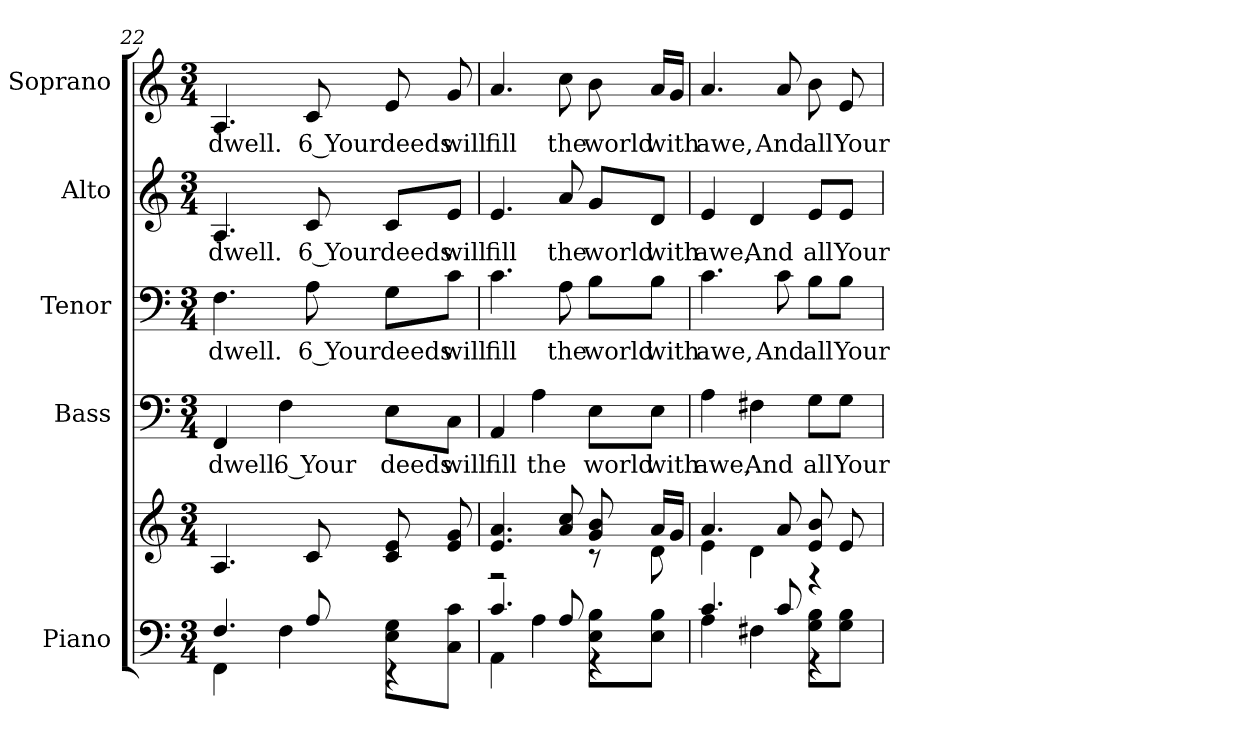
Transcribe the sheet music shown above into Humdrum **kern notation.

**kern	**kern	**kern	**text	**kern	**text	**kern	**text	**kern	**text
*part5	*part5	*part4	*part4	*part3	*part3	*part2	*part2	*part1	*part1
*staff6	*staff5	*staff4	*staff4	*staff3	*staff3	*staff2	*staff2	*staff1	*staff1
*I"Piano	*	*I"Bass	*	*I"Tenor	*	*I"Alto	*	*I"Soprano	*
*I'Pno.	*	*I'B.	*	*I'T.	*	*I'A.	*	*I'S.	*
*clefF4	*clefG2	*clefF4	*	*clefF4	*	*clefG2	*	*clefG2	*
*k[]	*k[]	*k[]	*	*k[]	*	*k[]	*	*k[]	*
*C:	*C:	*C:	*	*C:	*	*C:	*	*C:	*
*M3/4	*M3/4	*M3/4	*	*M3/4	*	*M3/4	*	*M3/4	*
=22	=22	=22	=22	=22	=22	=22	=22	=22	=22
*^	*	*	*	*	*	*	*	*	*
!	!	!	!	!LO:LY:b:color=#000000	!	!	!	!	!	!
!	!	!	!	!	!	!LO:LY:b:color=#000000	!	!	!	!
!	!	!	!	!	!	!	!	!LO:LY:b:color=#000000	!	!
!	!	!	!	!	!	!	!	!	!	!LO:LY:b:color=#000000
4.Fi/	4FFi\	4.Ai/	4FFi/	dwell.	4.Fi\	dwell.	4.Ai/	dwell.	4.Ai/	dwell.
!	!	!	!	!LO:LY:b:color=#000000	!	!	!	!	!	!
.	4Fi\	.	4Fi\	6 Your	.	.	.	.	.	.
!	!	!	!	!	!	!LO:LY:b:color=#000000	!	!	!	!
!	!	!	!	!	!	!	!	!LO:LY:b:color=#000000	!	!
!	!	!	!	!	!	!	!	!	!	!LO:LY:b:color=#000000
8Ai/	.	8ci/	.	.	8Ai\	6 Your	8ci/	6 Your	8ci/	6 Your
!	!	!	!	!LO:LY:b:color=#000000	!	!	!	!	!	!
!	!	!	!	!	!	!LO:LY:b:color=#000000	!	!	!	!
!	!	!	!	!	!	!	!	!LO:LY:b:color=#000000	!	!
!	!	!	!	!	!	!	!	!	!	!LO:LY:b:color=#000000
8Ei\ 8Gi\L	4r	8ci/ 8ei	8Ei\L	deeds	8Gi\L	deeds	8ci/L	deeds	8ei/	deeds
!	!	!	!	!LO:LY:b:color=#000000	!	!	!	!	!	!
!	!	!	!	!	!	!LO:LY:b:color=#000000	!	!	!	!
!	!	!	!	!	!	!	!	!LO:LY:b:color=#000000	!	!
!	!	!	!	!	!	!	!	!	!	!LO:LY:b:color=#000000
8Ci\ 8ci\J	.	8ei/ 8gi	8Ci\J	will	8ci\J	will	8ei/J	will	8gi/	will
!!LO:PB:g=z
=23	=23	=23	=23	=23	=23	=23	=23	=23	=23	=23
*	*	*^	*	*	*	*	*	*	*	*
!	!	!	!	!	!LO:LY:b:color=#000000	!	!	!	!	!	!
!	!	!	!	!	!	!	!LO:LY:b:color=#000000	!	!	!	!
!	!	!	!	!	!	!	!	!	!LO:LY:b:color=#000000	!	!
!	!	!	!	!	!	!	!	!	!	!	!LO:LY:b:color=#000000
4.ci/	4AAi\	4.ei/ 4.ai	2r	4AAi/	fill	4.ci\	fill	4.ei/	fill	4.ai/	fill
!	!	!	!	!	!LO:LY:b:color=#000000	!	!	!	!	!	!
.	4Ai\	.	.	4Ai\	the	.	.	.	.	.	.
!	!	!	!	!	!	!	!LO:LY:b:color=#000000	!	!	!	!
!	!	!	!	!	!	!	!	!	!LO:LY:b:color=#000000	!	!
!	!	!	!	!	!	!	!	!	!	!	!LO:LY:b:color=#000000
8Ai/	.	8ai/ 8cci	.	.	.	8Ai\	the	8ai/	the	8cci\	the
!	!	!	!	!	!LO:LY:b:color=#000000	!	!	!	!	!	!
!	!	!	!	!	!	!	!LO:LY:b:color=#000000	!	!	!	!
!	!	!	!	!	!	!	!	!	!LO:LY:b:color=#000000	!	!
!	!	!	!	!	!	!	!	!	!	!	!LO:LY:b:color=#000000
8Ei\ 8Bi\L	4r	8gi/ 8bi	8r	8Ei\L	world	8Bi\L	world	8gi/L	world	8bi\	world
!	!	!	!	!	!LO:LY:b:color=#000000	!	!	!	!	!	!
!	!	!	!	!	!	!	!LO:LY:b:color=#000000	!	!	!	!
!	!	!	!	!	!	!	!	!	!LO:LY:b:color=#000000	!	!
!	!	!	!	!	!	!	!	!	!	!	!LO:LY:b:color=#000000
8Ei\ 8Bi\J	.	16ai/LL	8di\	8Ei\J	with	8Bi\J	with	8di/J	with	16ai/LL	with
.	.	16gi/JJ	.	.	.	.	.	.	.	16gi/JJ	.
=24	=24	=24	=24	=24	=24	=24	=24	=24	=24	=24	=24
!	!	!	!	!	!LO:LY:b:color=#000000	!	!	!	!	!	!
!	!	!	!	!	!	!	!LO:LY:b:color=#000000	!	!	!	!
!	!	!	!	!	!	!	!	!	!LO:LY:b:color=#000000	!	!
!	!	!	!	!	!	!	!	!	!	!	!LO:LY:b:color=#000000
4.ci/	4Ai\	4.ai/	4ei\	4Ai\	awe,	4.ci\	awe,	4ei/	awe,	4.ai/	awe,
!	!	!	!	!	!LO:LY:b:color=#000000	!	!	!	!	!	!
!	!	!	!	!	!	!	!	!	!LO:LY:b:color=#000000	!	!
.	4F#Xi\	.	4di\	4F#Xi\	And	.	.	4di/	And	.	.
!	!	!	!	!	!	!	!LO:LY:b:color=#000000	!	!	!	!
!	!	!	!	!	!	!	!	!	!	!	!LO:LY:b:color=#000000
8ci/	.	8ai/	.	.	.	8ci\	And	.	.	8ai/	And
!	!	!	!	!	!LO:LY:b:color=#000000	!	!	!	!	!	!
!	!	!	!	!	!	!	!LO:LY:b:color=#000000	!	!	!	!
!	!	!	!	!	!	!	!	!	!LO:LY:b:color=#000000	!	!
!	!	!	!	!	!	!	!	!	!	!	!LO:LY:b:color=#000000
8Gi\ 8Bi\L	4r	8ei/ 8bi	4r	8Gi\L	all	8Bi\L	all	8ei/L	all	8bi\	all
!	!	!	!	!	!LO:LY:b:color=#000000	!	!	!	!	!	!
!	!	!	!	!	!	!	!LO:LY:b:color=#000000	!	!	!	!
!	!	!	!	!	!	!	!	!	!LO:LY:b:color=#000000	!	!
!	!	!	!	!	!	!	!	!	!	!	!LO:LY:b:color=#000000
8Gi\ 8Bi\J	.	8ei/	.	8Gi\J	Your	8Bi\J	Your	8ei/J	Your	8ei/	Your
*v	*v	*	*	*	*	*	*	*	*	*	*
*	*v	*v	*	*	*	*	*	*	*	*
=	=	=	=	=	=	=	=	=	=
*-	*-	*-	*-	*-	*-	*-	*-	*-	*-
